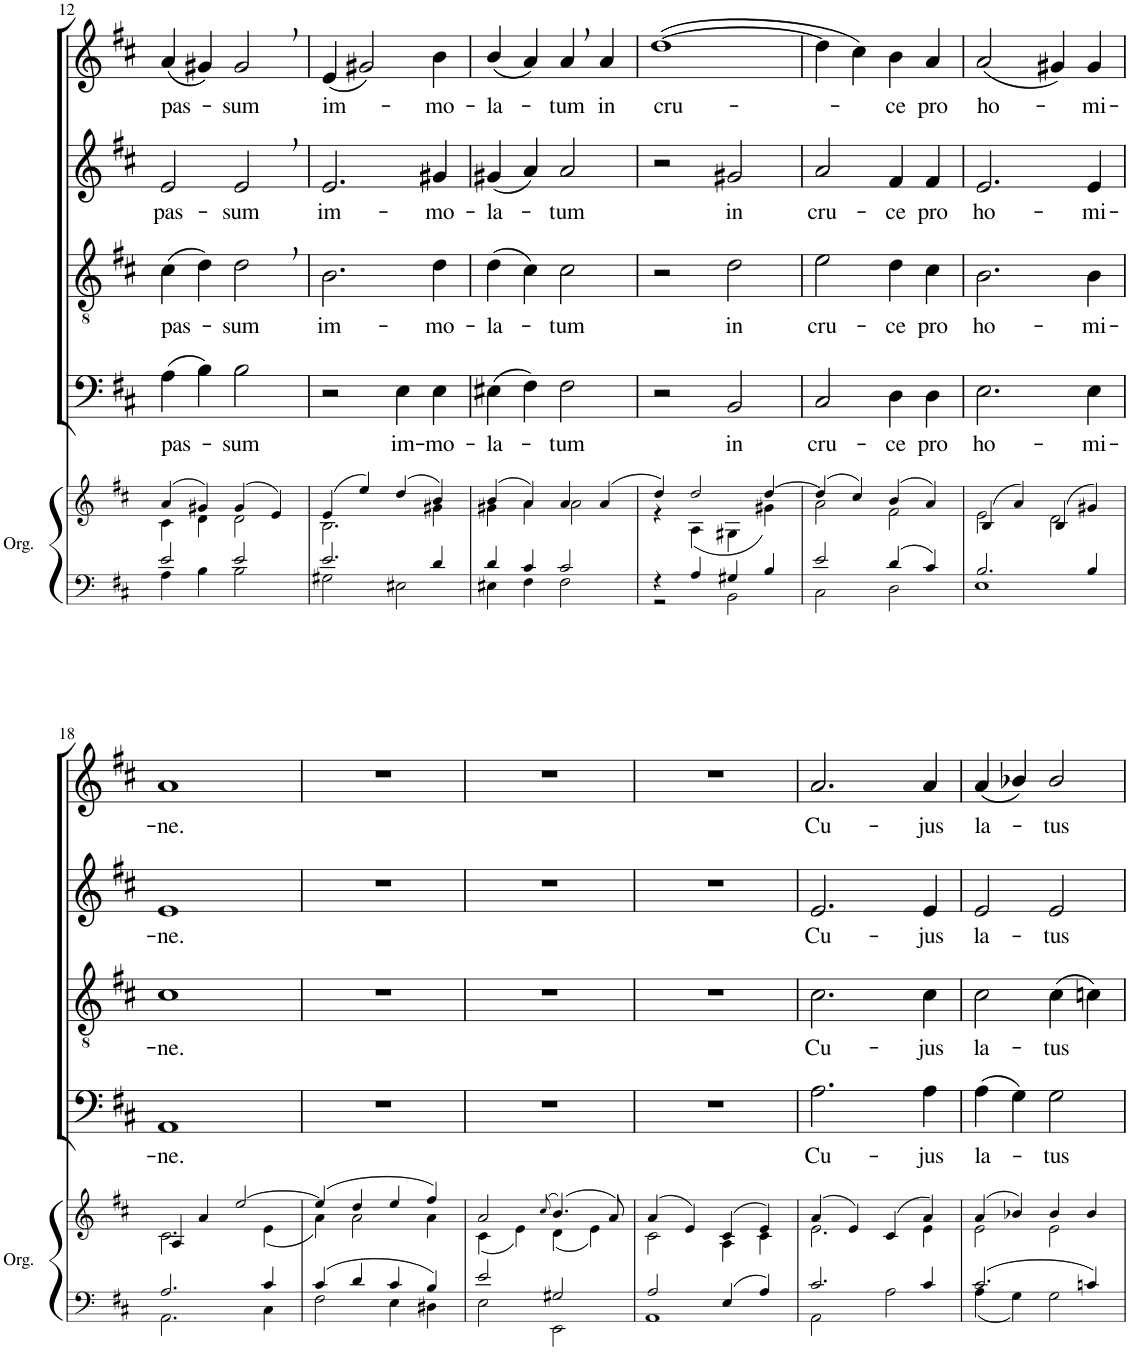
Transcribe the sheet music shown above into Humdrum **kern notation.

**kern	**kern	**kern	**text	**kern	**text	**kern	**text	**kern	**text
*part5	*part5	*part4	*part4	*part3	*part3	*part2	*part2	*part1	*part1
*staff6	*staff5	*staff4	*staff4	*staff3	*staff3	*staff2	*staff2	*staff1	*staff1
*I"Organo	*	*I"Bassi	*	*I"Tenori	*	*I"Contralti	*	*I"Soprani	*
*I'Org.	*	*	*	*	*	*	*	*	*
!!LO:PB:g=z
*clefF4	*clefG2	*clefF4	*	*clefGv2	*	*clefG2	*	*clefG2	*
*k[f#c#]	*k[f#c#]	*k[f#c#]	*	*k[f#c#]	*	*k[f#c#]	*	*k[f#c#]	*
*D:	*D:	*D:	*	*D:	*	*D:	*	*D:	*
*M4/4	*M4/4	*M4/4	*	*M4/4	*	*M4/4	*	*M4/4	*
*met(c)	*met(c)	*met(c)	*	*met(c)	*	*met(c)	*	*met(c)	*
=12	=12	=12	=12	=12	=12	=12	=12	=12	=12
*^	*^	*	*	*	*	*	*	*	*
!	!	!	!	!	!LO:LY:b	!	!LO:LY:b	!	!LO:LY:b	!	!LO:LY:b
2e/	4A\	(4a/	4c#\	(4A\	pas-	(4c#\	pas-	2e/	pas-	(4a/	pas-
.	4B\	4g#X/)	4d\	4B\)	.	4d\)	.	.	.	4g#X/)	.
!	!	!	!	!	!LO:LY:b	!	!LO:LY:b	!	!LO:LY:b	!	!LO:LY:b
2e/	2B\	(4g#/	2d\	2B\	-sum	2d,\	-sum	2e,/	-sum	2g#,/	-sum
.	.	4e/)	.	.	.	.	.	.	.	.	.
=13	=13	=13	=13	=13	=13	=13	=13	=13	=13	=13	=13
!	!	!	!	!	!	!	!LO:LY:b	!	!LO:LY:b	!	!LO:LY:b
2.e/	2G#X\	(4e/	2.B\	2r	.	2.B\	im-	2.e/	im-	(4e/	im-
.	.	4ee/)	.	.	.	.	.	.	.	2g#X/)	.
!	!	!	!	!	!LO:LY:b	!	!	!	!	!	!
.	2E#X\	(4dd/	.	4E\	im-	.	.	.	.	.	.
!	!	!	!	!	!LO:LY:b	!	!LO:LY:b	!	!LO:LY:b	!	!LO:LY:b
4d/	.	4b/)	4g#X\	4E\	-mo-	4d\	-mo-	4g#X/	-mo-	4b\	-mo-
=14	=14	=14	=14	=14	=14	=14	=14	=14	=14	=14	=14
!	!	!	!	!	!LO:LY:b	!	!LO:LY:b	!	!LO:LY:b	!	!LO:LY:b
4d/	4E#X\	(4b/	4g#X\	(4E#X\	-la-	(4d\	-la-	(4g#X/	-la-	(4b/	-la-
4c#/	4F#\	4a/)	4a\	4F#\)	.	4c#\)	.	4a/)	.	4a/)	.
!	!	!	!	!	!LO:LY:b	!	!LO:LY:b	!	!LO:LY:b	!	!LO:LY:b
2c#/	2F#\	4a/	2a\	2F#\	-tum	2c#\	-tum	2a/	-tum	4a,/	-tum
!	!	!	!	!	!	!	!	!	!	!	!LO:LY:b
.	.	(4a/	.	.	.	.	.	.	.	4a/	in
=15	=15	=15	=15	=15	=15	=15	=15	=15	=15	=15	=15
!	!	!	!	!	!	!	!	!	!	!	!LO:LY:b
4r	2r	4dd/)	4r	2r	.	2r	.	2r	.	([1dd	cru-
4A/	.	2dd/	(4A\	.	.	.	.	.	.	.	.
!	!	!	!	!	!LO:LY:b	!	!LO:LY:b	!	!LO:LY:b	!	!
4G#X/	2BB\	.	4G#X\	2BB/	in	2d\	in	2g#X/	in	.	.
4B/	.	[4dd/	4g#X\)	.	.	.	.	.	.	.	.
=16	=16	=16	=16	=16	=16	=16	=16	=16	=16	=16	=16
!	!	!	!	!	!LO:LY:b	!	!LO:LY:b	!	!LO:LY:b	!	!
2e/	2C#\	(4dd/]	2a\	2C#/	cru-	2e\	cru-	2a/	cru-	4dd\]	.
.	.	4cc#/)	.	.	.	.	.	.	.	4cc#\)	.
!	!	!	!	!	!LO:LY:b	!	!LO:LY:b	!	!LO:LY:b	!	!LO:LY:b
4d/	2D\	(4b/	2f#\	4D\	-ce	4d\	-ce	4f#/	-ce	4b\	-ce
!	!	!	!	!	!LO:LY:b	!	!LO:LY:b	!	!LO:LY:b	!	!LO:LY:b
4c#/	.	4a/)	.	4D\	pro	4c#\	pro	4f#/	pro	4a/	pro
=17	=17	=17	=17	=17	=17	=17	=17	=17	=17	=17	=17
!	!	!	!	!	!LO:LY:b	!	!LO:LY:b	!	!LO:LY:b	!	!LO:LY:b
2.B/	1E	(4B/	2e\	2.E\	ho-	2.B\	ho-	2.e/	ho-	(2a/	ho-
.	.	4a/)	.	.	.	.	.	.	.	.	.
.	.	(4B/	2d\	.	.	.	.	.	.	4g#X/)	.
!	!	!	!	!	!LO:LY:b	!	!LO:LY:b	!	!LO:LY:b	!	!LO:LY:b
4B/	.	4g#X/)	.	4E\	-mi-	4B\	-mi-	4e/	-mi-	4g#/	-mi-
!!LO:LB:g=z
=18	=18	=18	=18	=18	=18	=18	=18	=18	=18	=18	=18
!	!	!	!	!	!LO:LY:b	!	!LO:LY:b	!	!LO:LY:b	!	!LO:LY:b
2.A/	2.AA\	4A/	2.c#\	1AA	-ne.	1c#	-ne.	1e	-ne.	1a	-ne.
.	.	4a/	.	.	.	.	.	.	.	.	.
.	.	[2ee/	.	.	.	.	.	.	.	.	.
4c#/	4C#\	.	(4e\	.	.	.	.	.	.	.	.
=19	=19	=19	=19	=19	=19	=19	=19	=19	=19	=19	=19
4c#/	2F#\	(4ee/]	4a\)	1r	.	1r	.	1r	.	1r	.
4d/	.	4dd/	2a\	.	.	.	.	.	.	.	.
4c#/	4E\	4ee/	.	.	.	.	.	.	.	.	.
4B/	4D#X\	4ff#/)	4a\	.	.	.	.	.	.	.	.
=20	=20	=20	=20	=20	=20	=20	=20	=20	=20	=20	=20
2e/	2E\	2a/	(4c#\	1r	.	1r	.	1r	.	1r	.
.	.	.	4e\)	.	.	.	.	.	.	.	.
.	.	(8qcc#/	.	.	.	.	.	.	.	.	.
2G#X/	2EE\	(4.b/)	(4d\	.	.	.	.	.	.	.	.
.	.	.	4e\)	.	.	.	.	.	.	.	.
.	.	8a/)	.	.	.	.	.	.	.	.	.
=21	=21	=21	=21	=21	=21	=21	=21	=21	=21	=21	=21
2A/	1AA	(4a/	2c#\	1r	.	1r	.	1r	.	1r	.
.	.	4e/)	.	.	.	.	.	.	.	.	.
4E/	.	(4c#/	4A\	.	.	.	.	.	.	.	.
4A/	.	4e/)	4c#\	.	.	.	.	.	.	.	.
=22	=22	=22	=22	=22	=22	=22	=22	=22	=22	=22	=22
!	!	!	!	!	!LO:LY:b	!	!LO:LY:b	!	!LO:LY:b	!	!LO:LY:b
2.c#/	2AA\	(4a/	2.e\	2.A\	Cu-	2.c#\	Cu-	2.e/	Cu-	2.a/	Cu-
.	.	4e/)	.	.	.	.	.	.	.	.	.
.	2A\	(4c#/	.	.	.	.	.	.	.	.	.
!	!	!	!	!	!LO:LY:b	!	!LO:LY:b	!	!LO:LY:b	!	!LO:LY:b
4c#/	.	4a/)	4e\	4A\	-jus	4c#\	-jus	4e/	-jus	4a/	-jus
=23	=23	=23	=23	=23	=23	=23	=23	=23	=23	=23	=23
!	!	!	!	!	!LO:LY:b	!	!LO:LY:b	!	!LO:LY:b	!	!LO:LY:b
2.c#/	4A\	(4a/	2e\	(4A\	la-	2c#\	la-	2e/	la-	(4a/	la-
.	4G\	4b-X/)	.	4G\)	.	.	.	.	.	4b-X/)	.
!	!	!	!	!	!LO:LY:b	!	!LO:LY:b	!	!LO:LY:b	!	!LO:LY:b
.	2G\	4b-/	2e\	2G\	-tus	(4c#\	-tus	2e/	-tus	2b-/	-tus
4cn/	.	4b-/	.	.	.	4cn\)	.	.	.	.	.
*v	*v	*	*	*	*	*	*	*	*	*	*
*	*v	*v	*	*	*	*	*	*	*	*
=	=	=	=	=	=	=	=	=	=
*-	*-	*-	*-	*-	*-	*-	*-	*-	*-
